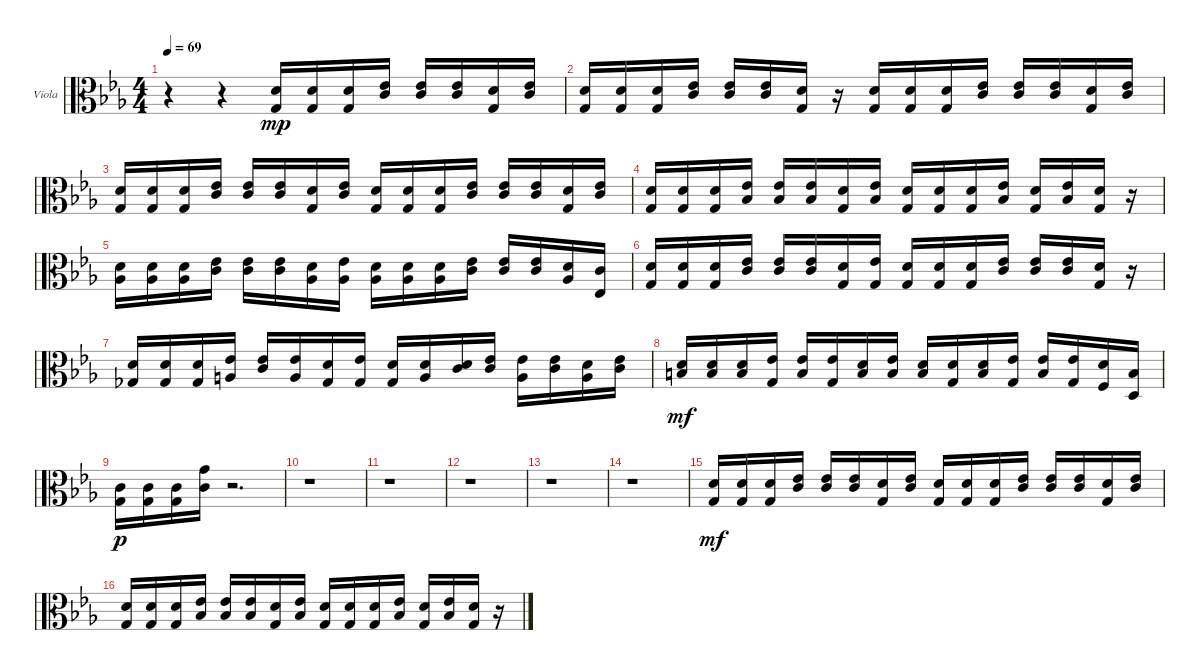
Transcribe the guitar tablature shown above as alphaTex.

\defaultSystemsLayout 4
\bracketExtendMode groupsimilarinstruments
\firstSystemTrackNameOrientation horizontal
\otherSystemsTrackNameOrientation horizontal
\track ("Viola" "Viola") {instrument viola}
\staff {score}
\tuning (A4 D4 G3 C3)
\ts (4 4)
\tempo 69
\clef c3
\ks cminor
r.4{dy mp instrument viola} r.4 (7.3 7.4).16 (7.3 7.4).16 (7.3 7.4).16 (8.3 12.4).16 (8.3 12.4).16 (8.3 12.4).16 (7.3 7.4).16 (8.3 12.4).16 |
(7.3 7.4).16 (7.3 7.4).16 (7.3 7.4).16 (8.3 12.4).16 (8.3 12.4).16 (8.3 12.4).16 (7.3 7.4).16 r.16 (7.3 7.4).16 (7.3 7.4).16 (7.3 7.4).16 (8.3 12.4).16 (8.3 12.4).16 (8.3 12.4).16 (7.3 7.4).16 (8.3 12.4).16 |
(7.3 7.4).16 (7.3 7.4).16 (7.3 7.4).16 (8.3 12.4).16 (8.3 12.4).16 (8.3 12.4).16 (7.3 7.4).16 (8.3 12.4).16 (7.3 7.4).16 (7.3 7.4).16 (7.3 7.4).16 (8.3 12.4).16 (8.3 12.4).16 (8.3 12.4).16 (7.3 7.4).16 (8.3 12.4).16 |
(7.3 7.4).16 (7.3 7.4).16 (7.3 7.4).16 (8.3 10.4).16 (8.3 10.4).16 (8.3 10.4).16 (7.3 7.4).16 (8.3 10.4).16 (7.3 7.4).16 (7.3 7.4).16 (7.3 7.4).16 (8.3 10.4).16 (7.3 7.4).16 (8.3 10.4).16 (7.3 7.4).16 r.16 |
(7.3 8.4).16 (7.3 8.4).16 (7.3 8.4).16 (8.3 12.4).16 (8.3 12.4).16 (8.3 12.4).16 (7.3 8.4).16 (8.3 8.4).16 (7.3 8.4).16 (7.3 8.4).16 (7.3 8.4).16 (8.3 12.4).16 (8.3 12.4).16 (8.3 12.4).16 (7.3 8.4).16 (3.4 5.3).16 |
(7.3 7.4).16 (7.3 7.4).16 (7.3 7.4).16 (8.3 12.4).16 (8.3 12.4).16 (8.3 12.4).16 (7.3 7.4).16 (8.3 7.4).16 (7.3 7.4).16 (7.3 7.4).16 (7.3 7.4).16 (8.3 12.4).16 (8.3 12.4).16 (8.3 12.4).16 (7.3 7.4).16 r.16 |
(7.3 6.4).16 (7.3 6.4).16 (7.3 6.4).16 (8.3 9.4).16 (8.3 12.4).16 (8.3 9.4).16 (7.3 6.4).16 (8.3 6.4).16 (7.3 6.4).16 (7.3 9.4).16 (7.3 12.4).16 (8.3 12.4).16 (8.3 9.4).16 (8.3 12.4).16 (7.3 9.4).16 (12.4 8.3).16 |
(7.3 11.4).16{dy mf} (7.3 11.4).16 (7.3 11.4).16 (8.3 7.4).16 (8.3 11.4).16 (8.3 7.4).16 (7.3 11.4).16 (8.3 11.4).16 (7.3 11.4).16 (7.3 7.4).16 (7.3 11.4).16 (8.3 7.4).16 (8.3 11.4).16 (8.3 7.4).16 (7.3 5.4).16 (2.4 4.3).16 |
(5.3 7.4).16{dy p} (5.3 7.4).16 (7.4 5.3).16 (12.4 12.3).16 r.2{d} |
r.1 |
r.1 |
r.1 |
r.1 |
r.1 |
(7.3 7.4).16{dy mf} (7.3 7.4).16 (7.3 7.4).16 (8.3 12.4).16 (8.3 12.4).16 (8.3 12.4).16 (7.3 7.4).16 (8.3 12.4).16 (7.3 7.4).16 (7.3 7.4).16 (7.3 7.4).16 (8.3 12.4).16 (8.3 12.4).16 (8.3 12.4).16 (7.3 7.4).16 (8.3 12.4).16 |
(7.3 7.4).16 (7.3 7.4).16 (7.3 7.4).16 (8.3 10.4).16 (8.3 10.4).16 (8.3 10.4).16 (7.3 7.4).16 (8.3 10.4).16 (7.3 7.4).16 (7.3 7.4).16 (7.3 7.4).16 (8.3 10.4).16 (7.3 7.4).16 (8.3 10.4).16 (7.3 7.4).16 r.16
